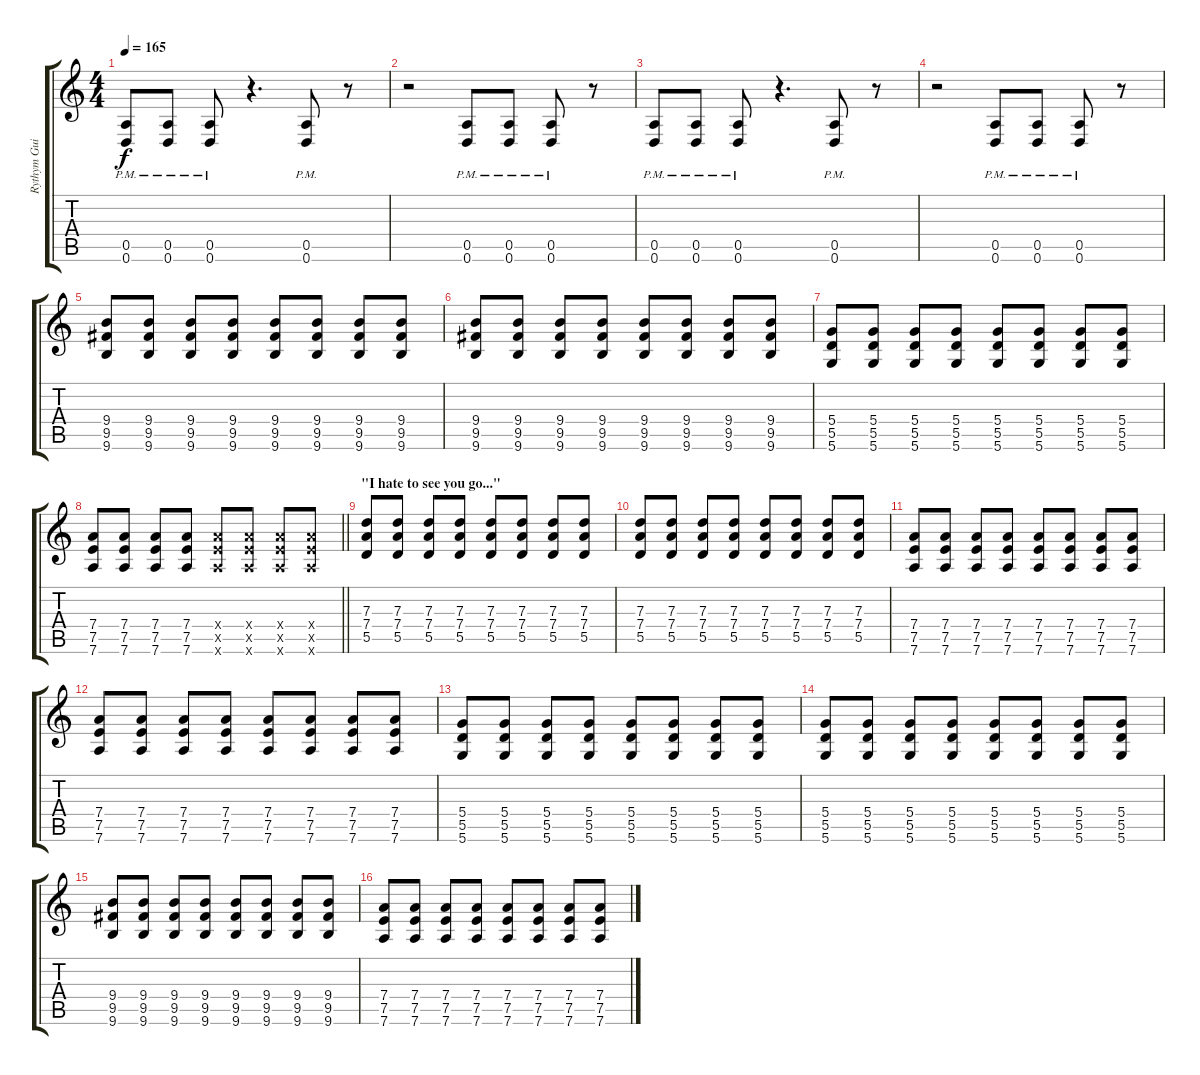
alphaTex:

\track ("Rythym Guitar" "Rythym Gui") {instrument distortionguitar}
\staff {score tabs}
\tuning (E4 B3 G3 D3 A2 D2) {hide}
\ts (4 4)
\tempo 165
\clef g2
\ks c
(0.5{pm} 0.6{pm}).8{dy f} (0.5{pm} 0.6{pm}).8 (0.5{pm} 0.6{pm}).8 r.4{d} (0.5{pm} 0.6{pm}).8 r.8 |
r.2 (0.5{pm} 0.6{pm}).8 (0.5{pm} 0.6{pm}).8 (0.5{pm} 0.6{pm}).8 r.8 |
(0.5{pm} 0.6{pm}).8 (0.5{pm} 0.6{pm}).8 (0.5{pm} 0.6{pm}).8 r.4{d} (0.5{pm} 0.6{pm}).8 r.8 |
r.2 (0.5{pm} 0.6{pm}).8 (0.5{pm} 0.6{pm}).8 (0.5{pm} 0.6{pm}).8 r.8 |
(9.4 9.5 9.6).8 (9.4 9.5 9.6).8 (9.4 9.5 9.6).8 (9.4 9.5 9.6).8 (9.4 9.5 9.6).8 (9.4 9.5 9.6).8 (9.4 9.5 9.6).8 (9.4 9.5 9.6).8 |
(9.4 9.5 9.6).8 (9.4 9.5 9.6).8 (9.4 9.5 9.6).8 (9.4 9.5 9.6).8 (9.4 9.5 9.6).8 (9.4 9.5 9.6).8 (9.4 9.5 9.6).8 (9.4 9.5 9.6).8 |
(5.4 5.5 5.6).8 (5.4 5.5 5.6).8 (5.4 5.5 5.6).8 (5.4 5.5 5.6).8 (5.4 5.5 5.6).8 (5.4 5.5 5.6).8 (5.4 5.5 5.6).8 (5.4 5.5 5.6).8 |
\barLineRight lightlight
(7.4 7.5 7.6).8 (7.4 7.5 7.6).8 (7.4 7.5 7.6).8 (7.4 7.5 7.6).8 (7.4{x} 7.5{x} 7.6{x}).8 (7.4{x} 7.5{x} 7.6{x}).8 (7.4{x} 7.5{x} 7.6{x}).8 (7.4{x} 7.5{x} 7.6{x}).8 |
\section ("" "\"I hate to see you go...\"")
(7.3 7.4 5.5).8 (7.3 7.4 5.5).8 (7.3 7.4 5.5).8 (7.3 7.4 5.5).8 (7.3 7.4 5.5).8 (7.3 7.4 5.5).8 (7.3 7.4 5.5).8 (7.3 7.4 5.5).8 |
(7.3 7.4 5.5).8 (7.3 7.4 5.5).8 (7.3 7.4 5.5).8 (7.3 7.4 5.5).8 (7.3 7.4 5.5).8 (7.3 7.4 5.5).8 (7.3 7.4 5.5).8 (7.3 7.4 5.5).8 |
(7.4 7.5 7.6).8 (7.4 7.5 7.6).8 (7.4 7.5 7.6).8 (7.4 7.5 7.6).8 (7.4 7.5 7.6).8 (7.4 7.5 7.6).8 (7.4 7.5 7.6).8 (7.4 7.5 7.6).8 |
(7.4 7.5 7.6).8 (7.4 7.5 7.6).8 (7.4 7.5 7.6).8 (7.4 7.5 7.6).8 (7.4 7.5 7.6).8 (7.4 7.5 7.6).8 (7.4 7.5 7.6).8 (7.4 7.5 7.6).8 |
(5.4 5.5 5.6).8 (5.4 5.5 5.6).8 (5.4 5.5 5.6).8 (5.4 5.5 5.6).8 (5.4 5.5 5.6).8 (5.4 5.5 5.6).8 (5.4 5.5 5.6).8 (5.4 5.5 5.6).8 |
(5.4 5.5 5.6).8 (5.4 5.5 5.6).8 (5.4 5.5 5.6).8 (5.4 5.5 5.6).8 (5.4 5.5 5.6).8 (5.4 5.5 5.6).8 (5.4 5.5 5.6).8 (5.4 5.5 5.6).8 |
(9.4 9.5 9.6).8 (9.4 9.5 9.6).8 (9.4 9.5 9.6).8 (9.4 9.5 9.6).8 (9.4 9.5 9.6).8 (9.4 9.5 9.6).8 (9.4 9.5 9.6).8 (9.4 9.5 9.6).8 |
(7.4 7.5 7.6).8 (7.4 7.5 7.6).8 (7.4 7.5 7.6).8 (7.4 7.5 7.6).8 (7.4 7.5 7.6).8 (7.4 7.5 7.6).8 (7.4 7.5 7.6).8 (7.4 7.5 7.6).8
